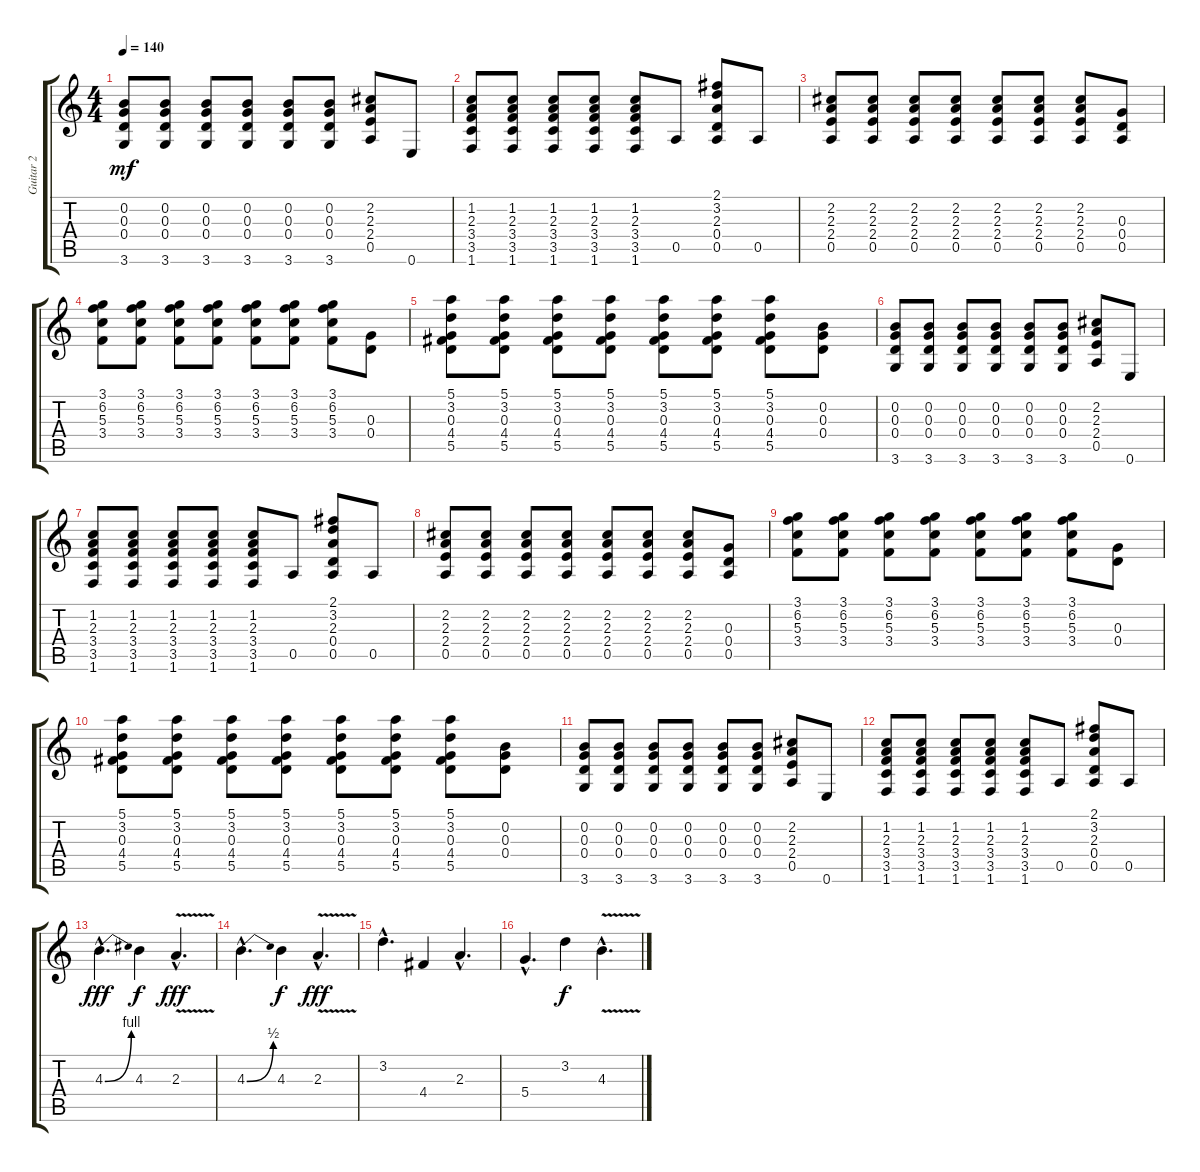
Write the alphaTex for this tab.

\track ("Guitar 2" "Guitar 2") {instrument overdrivenguitar}
\staff {score tabs}
\tuning (E4 B3 G3 D3 A2 E2) {hide}
\ts (4 4)
\tempo 140
\clef g2
\ks c
(0.2 0.3 0.4 3.6).8{dy mf} (0.2 0.3 0.4 3.6).8 (0.2 0.3 0.4 3.6).8 (0.2 0.3 0.4 3.6).8 (0.2 0.3 0.4 3.6).8 (0.2 0.3 0.4 3.6).8 (2.2 2.3 2.4 0.5).8 0.6.8 |
(1.2 2.3 3.4 3.5 1.6).8 (1.2 2.3 3.4 3.5 1.6).8 (1.2 2.3 3.4 3.5 1.6).8 (1.2 2.3 3.4 3.5 1.6).8 (1.2 2.3 3.4 3.5 1.6).8 0.5.8 (2.1 3.2 2.3 0.4 0.5).8 0.5.8 |
(2.2 2.3 2.4 0.5).8 (2.2 2.3 2.4 0.5).8 (2.2 2.3 2.4 0.5).8 (2.2 2.3 2.4 0.5).8 (2.2 2.3 2.4 0.5).8 (2.2 2.3 2.4 0.5).8 (2.2 2.3 2.4 0.5).8 (0.3 0.4 0.5).8 |
(3.1 6.2 5.3 3.4).8 (3.1 6.2 5.3 3.4).8 (3.1 6.2 5.3 3.4).8 (3.1 6.2 5.3 3.4).8 (3.1 6.2 5.3 3.4).8 (3.1 6.2 5.3 3.4).8 (3.1 6.2 5.3 3.4).8 (0.3 0.4).8 |
(5.1 3.2 0.3 4.4 5.5).8 (5.1 3.2 0.3 4.4 5.5).8 (5.1 3.2 0.3 4.4 5.5).8 (5.1 3.2 0.3 4.4 5.5).8 (5.1 3.2 0.3 4.4 5.5).8 (5.1 3.2 0.3 4.4 5.5).8 (5.1 3.2 0.3 4.4 5.5).8 (0.2 0.3 0.4).8 |
(0.2 0.3 0.4 3.6).8 (0.2 0.3 0.4 3.6).8 (0.2 0.3 0.4 3.6).8 (0.2 0.3 0.4 3.6).8 (0.2 0.3 0.4 3.6).8 (0.2 0.3 0.4 3.6).8 (2.2 2.3 2.4 0.5).8 0.6.8 |
(1.2 2.3 3.4 3.5 1.6).8 (1.2 2.3 3.4 3.5 1.6).8 (1.2 2.3 3.4 3.5 1.6).8 (1.2 2.3 3.4 3.5 1.6).8 (1.2 2.3 3.4 3.5 1.6).8 0.5.8 (2.1 3.2 2.3 0.4 0.5).8 0.5.8 |
(2.2 2.3 2.4 0.5).8 (2.2 2.3 2.4 0.5).8 (2.2 2.3 2.4 0.5).8 (2.2 2.3 2.4 0.5).8 (2.2 2.3 2.4 0.5).8 (2.2 2.3 2.4 0.5).8 (2.2 2.3 2.4 0.5).8 (0.3 0.4 0.5).8 |
(3.1 6.2 5.3 3.4).8 (3.1 6.2 5.3 3.4).8 (3.1 6.2 5.3 3.4).8 (3.1 6.2 5.3 3.4).8 (3.1 6.2 5.3 3.4).8 (3.1 6.2 5.3 3.4).8 (3.1 6.2 5.3 3.4).8 (0.3 0.4).8 |
(5.1 3.2 0.3 4.4 5.5).8 (5.1 3.2 0.3 4.4 5.5).8 (5.1 3.2 0.3 4.4 5.5).8 (5.1 3.2 0.3 4.4 5.5).8 (5.1 3.2 0.3 4.4 5.5).8 (5.1 3.2 0.3 4.4 5.5).8 (5.1 3.2 0.3 4.4 5.5).8 (0.2 0.3 0.4).8 |
(0.2 0.3 0.4 3.6).8 (0.2 0.3 0.4 3.6).8 (0.2 0.3 0.4 3.6).8 (0.2 0.3 0.4 3.6).8 (0.2 0.3 0.4 3.6).8 (0.2 0.3 0.4 3.6).8 (2.2 2.3 2.4 0.5).8 0.6.8 |
(1.2 2.3 3.4 3.5 1.6).8 (1.2 2.3 3.4 3.5 1.6).8 (1.2 2.3 3.4 3.5 1.6).8 (1.2 2.3 3.4 3.5 1.6).8 (1.2 2.3 3.4 3.5 1.6).8 0.5.8 (2.1 3.2 2.3 0.4 0.5).8 0.5.8 |
4.3{be (bend 0 0 60 4) hac}.4{d dy fff volume 16} 4.3.4{dy f} 2.3{v hac}.4{d dy fff} |
4.3{be (bend 0 0 60 2) hac}.4{d} 4.3.4{dy f} 2.3{v hac}.4{d dy fff} |
3.2{hac}.4{d} 4.4.4 2.3{hac}.4{d} |
5.4{hac}.4{d} 3.2.4{dy f} 4.3{v hac}.4{d}
